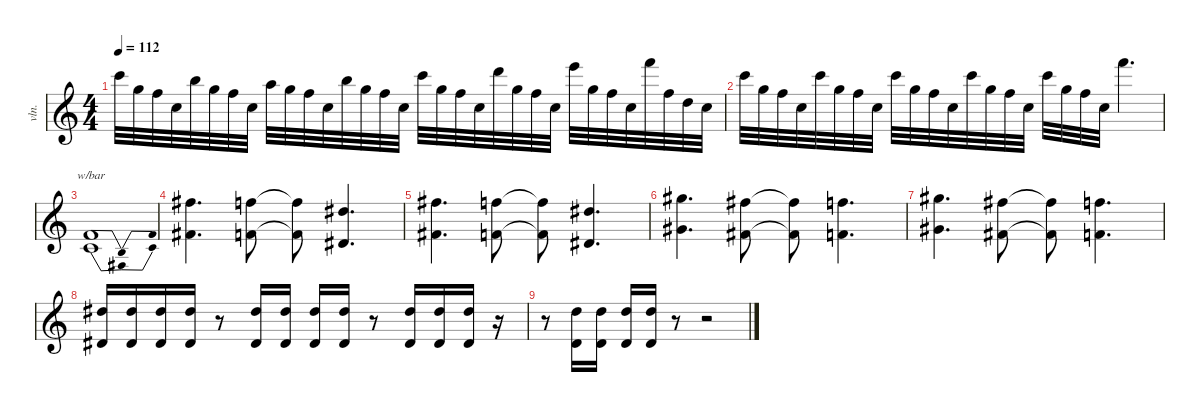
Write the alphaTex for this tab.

\defaultSystemsLayout 4
\hideDynamics
\bracketExtendMode nobrackets
\otherSystemsTrackNameOrientation horizontal
\track ("Jordan Rudess" "vln.") {instrument stringensemble1}
\staff {score}
\tuning (E4 B3 G3 D3 A2 E2 B1)
\ts (4 4)
\tempo 112
\clef g2
\ks c
20.1.32{dy f beam Down} 20.2.32{beam Down} 18.2.32{beam Down} 17.3.32{beam Down} 19.1.32{beam Down} 20.2.32{beam Down} 18.2.32{beam Down} 17.3.32{beam Down} 17.1.32{beam Down} 20.2.32{beam Down} 18.2.32{beam Down} 17.3.32{beam Down} 19.1.32{beam Down} 20.2.32{beam Down} 18.2.32{beam Down} 17.3.32{beam Down} 20.1.32{beam Down} 20.2.32{beam Down} 18.2.32{beam Down} 17.3.32{beam Down} 22.1.32{beam Down} 20.2.32{beam Down} 18.2.32{beam Down} 17.3.32{beam Down} 24.1.32{beam Down} 20.2.32{beam Down} 18.2.32{beam Down} 17.3.32{beam Down} 25.1.32{beam Down} 18.2.32{beam Down} 15.2.32{beam Down} 17.3.32{beam Down} |
20.1.32{beam Down} 20.2.32{beam Down} 18.2.32{beam Down} 17.3.32{beam Down} 20.1.32{beam Down} 20.2.32{beam Down} 18.2.32{beam Down} 17.3.32{beam Down} 20.1.32{beam Down} 20.2.32{beam Down} 18.2.32{beam Down} 17.3.32{beam Down} 20.1.32{beam Down} 20.2.32{beam Down} 18.2.32{beam Down} 17.3.32{beam Down} 20.1.32{beam Down} 20.2.32{beam Down} 18.2.32{beam Down} 17.3.32{beam Down} 25.1.4{d beam Down} |
(10.3 10.4).1{tbe (dip default 0 0 30 -12 60 0) beam Up} |
(14.1{acc #} 16.4{acc #}).4{d beam Down} (13.1 15.4).8{beam Down} (13.1{t} 15.4{t}).8{beam Down} (11.1{acc #} 13.4{acc #}).4{d beam Up} |
(14.1{acc #} 16.4{acc #}).4{d beam Down} (13.1 15.4).8{beam Down} (13.1{t} 15.4{t}).8{beam Down} (11.1{acc #} 13.4{acc #}).4{d beam Up} |
(16.1{acc #} 18.4{acc #}).4{d beam Down} (14.1{acc #} 16.4{acc #}).8{beam Down} (14.1{t acc #} 16.4{t acc #}).8{beam Down} (13.1 15.4).4{d beam Down} |
(16.1{acc #} 18.4{acc #}).4{d beam Down} (14.1{acc #} 16.4{acc #}).8{beam Down} (14.1{t acc #} 16.4{t acc #}).8{beam Down} (13.1 15.4).4{d beam Down} |
(20.3{acc #} 18.5{acc #}).16{instrument stringensemble1 beam Up} (20.3{acc #} 18.5{acc #}).16{beam Up} (20.3{acc #} 18.5{acc #}).16{beam Up} (20.3{acc #} 18.5{acc #}).16{beam Up} r.8{beam Up} (20.3{acc #} 18.5{acc #}).16{beam Up} (20.3{acc #} 18.5{acc #}).16{beam Up} (20.3{acc #} 18.5{acc #}).16{beam Up} (20.3{acc #} 18.5{acc #}).16{beam Up} r.8{beam Up} (20.3{acc #} 18.5{acc #}).16{beam Up} (20.3{acc #} 18.5{acc #}).16{beam Up} (20.3{acc #} 18.5{acc #}).16{beam Up} r.16{beam Up} |
r.8{beam Down} (19.3 17.5).16{beam Up} (19.3 17.5).16{beam Up} (19.3 17.5).16{beam Up} (19.3 17.5).16{beam Up} r.8{beam Up} r.2{beam Up}
